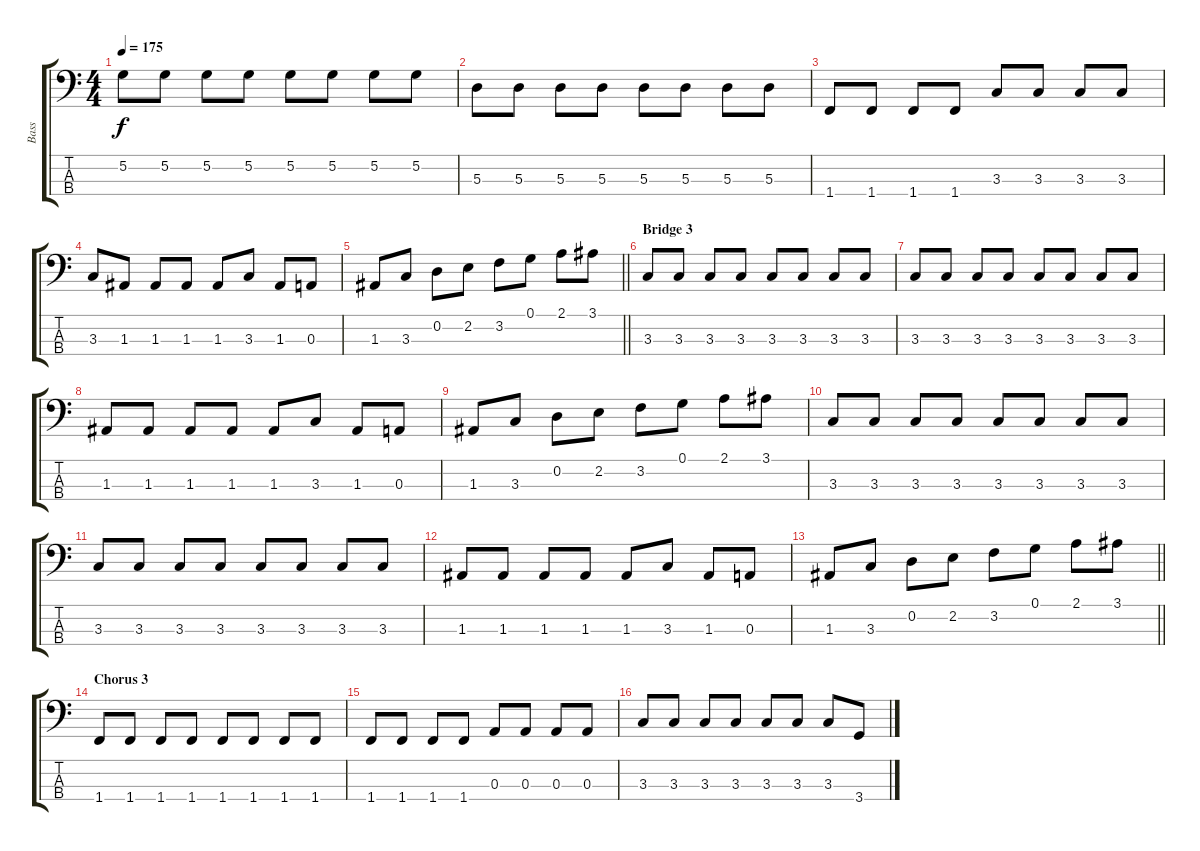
\track ("Bass" "Bass") {instrument electricbassfinger}
\staff {score tabs}
\tuning (G2 D2 A1 E1) {hide}
\ts (4 4)
\tempo 175
\clef f4
\ks c
5.2.8{dy f} 5.2.8 5.2.8 5.2.8 5.2.8 5.2.8 5.2.8 5.2.8 |
5.3.8 5.3.8 5.3.8 5.3.8 5.3.8 5.3.8 5.3.8 5.3.8 |
1.4.8 1.4.8 1.4.8 1.4.8 3.3.8 3.3.8 3.3.8 3.3.8 |
3.3.8 1.3.8 1.3.8 1.3.8 1.3.8 3.3.8 1.3.8 0.3.8 |
\barLineRight lightlight
1.3.8 3.3.8 0.2.8 2.2.8 3.2.8 0.1.8 2.1.8 3.1.8 |
\section ("" "Bridge 3")
3.3.8 3.3.8 3.3.8 3.3.8 3.3.8 3.3.8 3.3.8 3.3.8 |
3.3.8 3.3.8 3.3.8 3.3.8 3.3.8 3.3.8 3.3.8 3.3.8 |
1.3.8 1.3.8 1.3.8 1.3.8 1.3.8 3.3.8 1.3.8 0.3.8 |
1.3.8 3.3.8 0.2.8 2.2.8 3.2.8 0.1.8 2.1.8 3.1.8 |
3.3.8 3.3.8 3.3.8 3.3.8 3.3.8 3.3.8 3.3.8 3.3.8 |
3.3.8 3.3.8 3.3.8 3.3.8 3.3.8 3.3.8 3.3.8 3.3.8 |
1.3.8 1.3.8 1.3.8 1.3.8 1.3.8 3.3.8 1.3.8 0.3.8 |
\barLineRight lightlight
1.3.8 3.3.8 0.2.8 2.2.8 3.2.8 0.1.8 2.1.8 3.1.8 |
\section ("" "Chorus 3")
1.4.8 1.4.8 1.4.8 1.4.8 1.4.8 1.4.8 1.4.8 1.4.8 |
1.4.8 1.4.8 1.4.8 1.4.8 0.3.8 0.3.8 0.3.8 0.3.8 |
3.3.8 3.3.8 3.3.8 3.3.8 3.3.8 3.3.8 3.3.8 3.4.8
